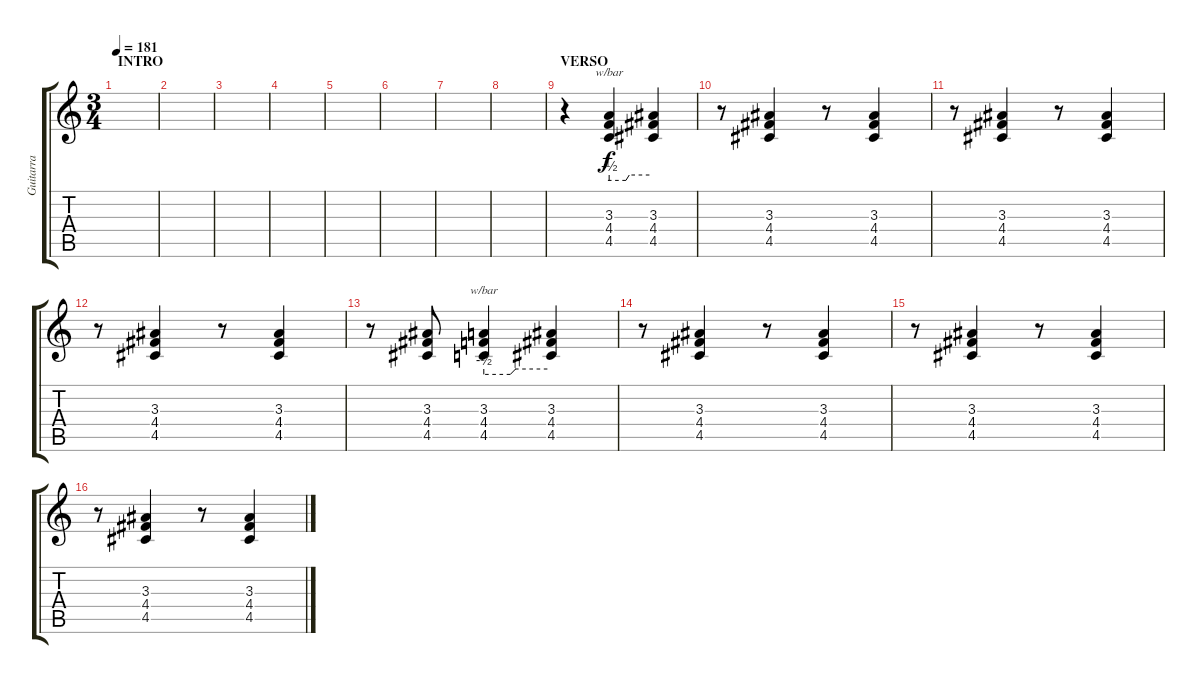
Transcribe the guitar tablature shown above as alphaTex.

\track ("Guitarra" "Guitarra") {instrument overdrivenguitar}
\staff {score tabs}
\tuning (E4 B3 G3 D3 A2 E2) {hide}
\ts (3 4)
\section ("" "INTRO")
\tempo 181
\clef g2
\ks c
|
|
|
|
|
|
|
|
\section ("" "VERSO")
r.4 (3.3 4.4 4.5).4{tbe (custom default 0 -2 25 -2 30 0 60 0)} (3.3 4.4 4.5).4 |
r.8 (3.3 4.4 4.5).4 r.8 (3.3 4.4 4.5).4 |
r.8 (3.3 4.4 4.5).4 r.8 (3.3 4.4 4.5).4 |
r.8 (3.3 4.4 4.5).4 r.8 (3.3 4.4 4.5).4 |
r.8 (3.3 4.4 4.5).8 (3.3 4.4 4.5).4{tbe (custom default 0 -2 25 -2 30 0 60 0)} (3.3 4.4 4.5).4 |
r.8 (3.3 4.4 4.5).4 r.8 (3.3 4.4 4.5).4 |
r.8 (3.3 4.4 4.5).4 r.8 (3.3 4.4 4.5).4 |
r.8 (3.3 4.4 4.5).4 r.8 (3.3 4.4 4.5).4
